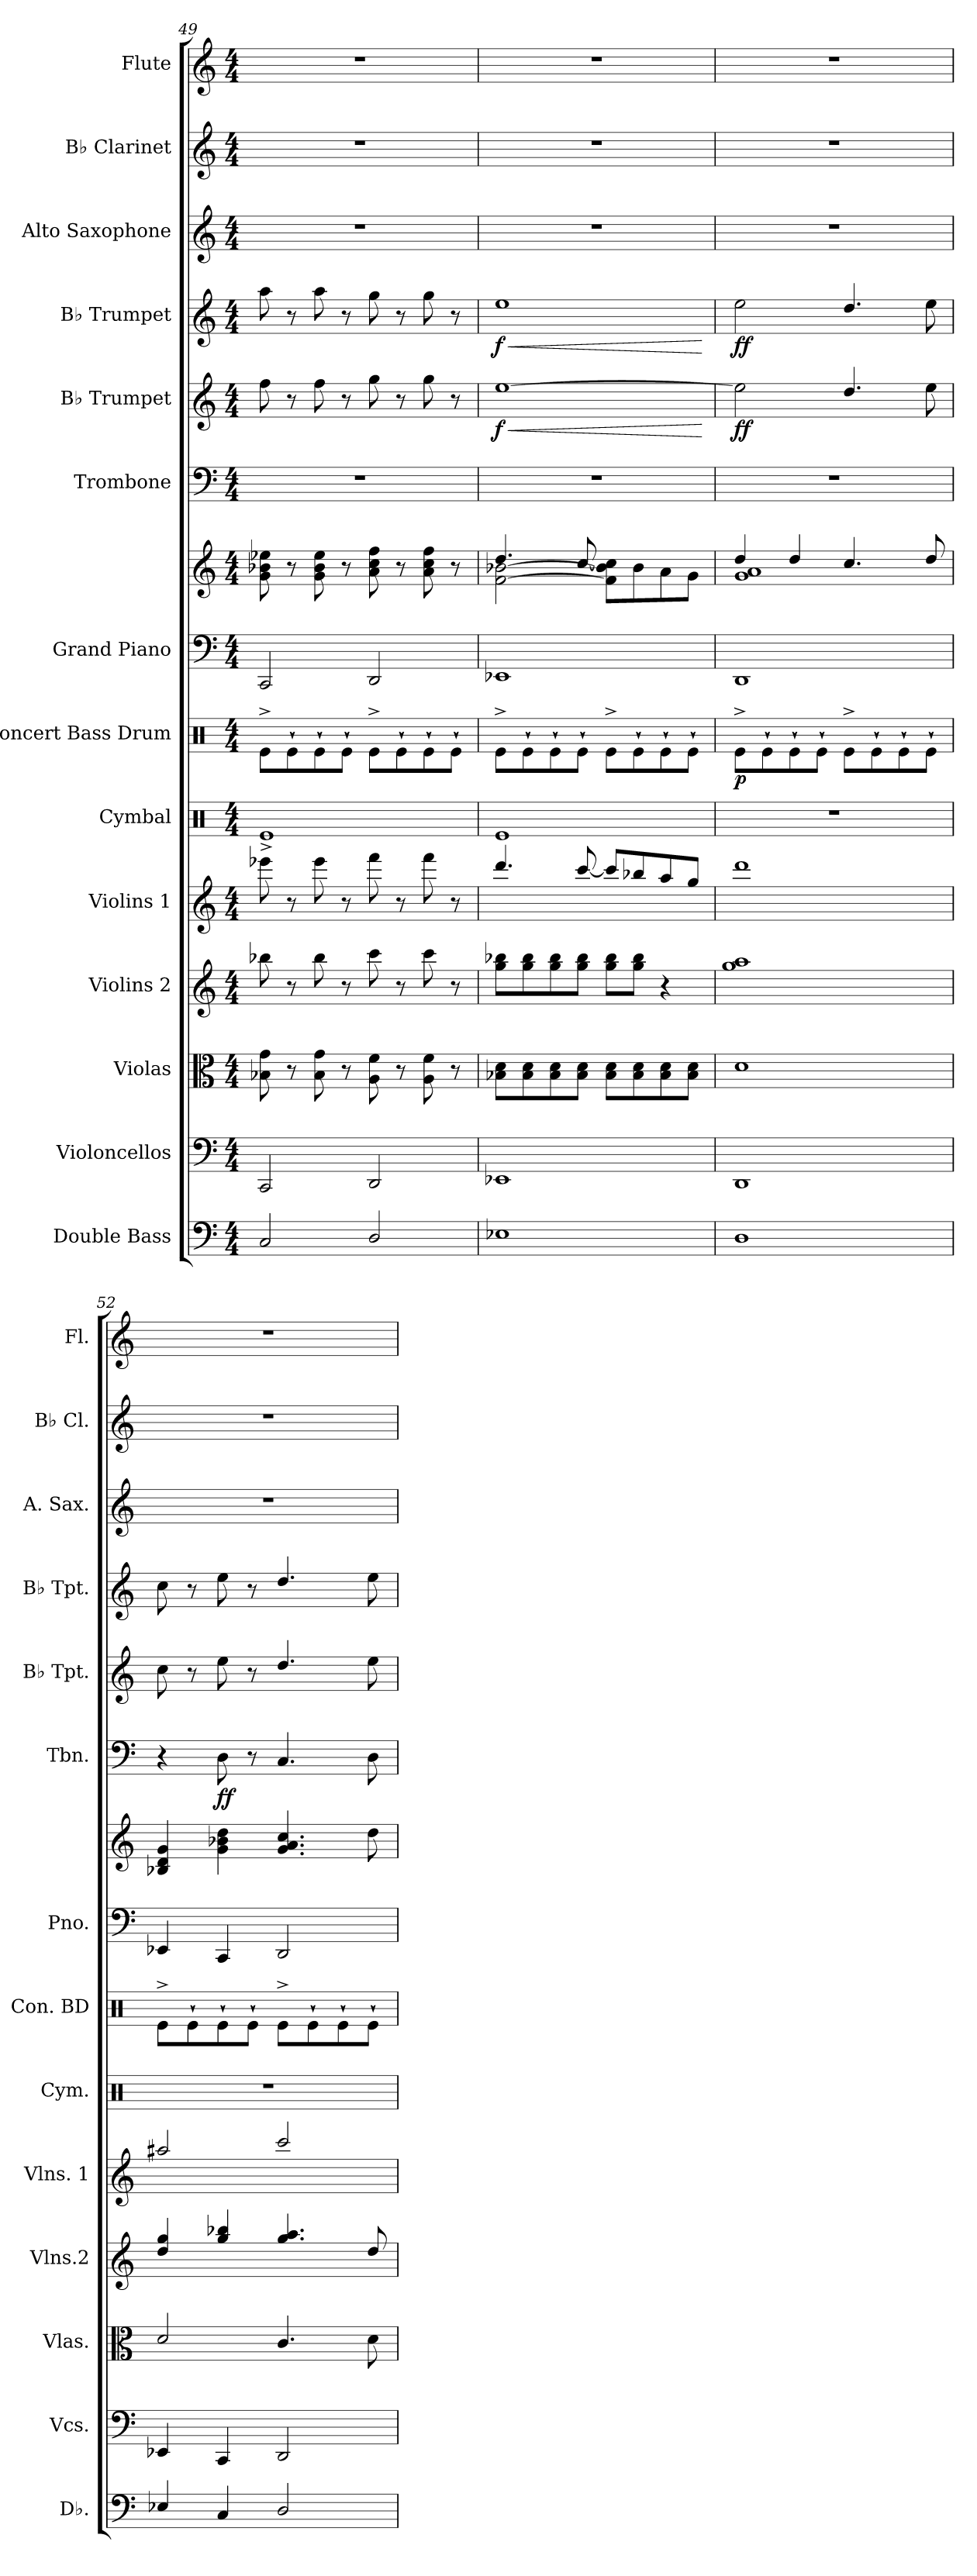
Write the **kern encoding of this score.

**kern	**kern	**kern	**kern	**kern	**kern	**kern	**dynam	**kern	**kern	**kern	**dynam	**kern	**dynam	**kern	**dynam	**kern	**kern	**kern
*part14	*part13	*part12	*part11	*part10	*part9	*part8	*part8	*part7	*part7	*part6	*part6	*part5	*part5	*part4	*part4	*part3	*part2	*part1
*staff15	*staff14	*staff13	*staff12	*staff11	*staff10	*staff9	*staff9	*staff8	*staff7	*staff6	*staff6	*staff5	*staff5	*staff4	*staff4	*staff3	*staff2	*staff1
*I"Double Bass	*I"Violoncellos	*I"Violas	*I"Violins 2	*I"Violins 1	*I"Cymbal	*I"Concert Bass Drum	*	*I"Grand Piano	*	*I"Trombone	*	*I"B♭ Trumpet	*	*I"B♭ Trumpet	*	*I"Alto Saxophone	*I"B♭ Clarinet	*I"Flute
*I'Db.	*I'Vcs.	*I'Vlas.	*I'Vlns.2	*I'Vlns. 1	*I'Cym.	*I'Con. BD	*	*I'Pno.	*	*I'Tbn.	*	*I'B♭ Tpt.	*	*I'B♭ Tpt.	*	*I'A. Sax.	*I'B♭ Cl.	*I'Fl.
*clefF4	*clefF4	*clefC3	*clefG2	*clefG2	*clefX	*clefX	*	*clefF4	*clefG2	*clefF4	*	*clefG2	*	*clefG2	*	*clefG2	*clefG2	*clefG2
*ITrd7c12	*	*	*	*	*	*	*	*	*	*	*	*ITrd1c2	*	*ITrd1c2	*	*ITrd5c9	*ITrd1c2	*
*k[]	*k[]	*k[]	*k[]	*k[]	*k[]	*k[]	*	*k[]	*k[]	*k[]	*	*k[b-e-]	*	*k[b-e-]	*	*k[b-e-a-]	*k[b-e-]	*k[]
*M4/4	*M4/4	*M4/4	*M4/4	*M4/4	*M4/4	*M4/4	*	*M4/4	*M4/4	*M4/4	*	*M4/4	*	*M4/4	*	*M4/4	*M4/4	*M4/4
=49	=49	=49	=49	=49	=49	=49	=49	=49	=49	=49	=49	=49	=49	=49	=49	=49	=49	=49
2CC/	2CC/	8B-X\ 8g\	8bb-X\	8eee-X\	1Re^	8Re^\L	.	2CC/	8g\ 8b-X\ 8ee-X\	1r	.	8ee-\	.	8gg\	.	1r	1r	1r
.	.	8r	8r	8r	.	8Re`\	.	.	8r	.	.	8r	.	8r	.	.	.	.
.	.	8B-\ 8g\	8bb-\	8eee-\	.	8Re`\	.	.	8g\ 8b-\ 8ee-\	.	.	8ee-\	.	8gg\	.	.	.	.
.	.	8r	8r	8r	.	8Re`\J	.	.	8r	.	.	8r	.	8r	.	.	.	.
2DD/	2DD/	8A\ 8f\	8ccc\	8fff\	.	8Re^\L	.	2DD/	8a\ 8cc\ 8ff\	.	.	8ff\	.	8ff\	.	.	.	.
.	.	8r	8r	8r	.	8Re`\	.	.	8r	.	.	8r	.	8r	.	.	.	.
.	.	8A\ 8f\	8ccc\	8fff\	.	8Re`\	.	.	8a\ 8cc\ 8ff\	.	.	8ff\	.	8ff\	.	.	.	.
.	.	8r	8r	8r	.	8Re`\J	.	.	8r	.	.	8r	.	8r	.	.	.	.
!!LO:PB:g=z
=50	=50	=50	=50	=50	=50	=50	=50	=50	=50	=50	=50	=50	=50	=50	=50	=50	=50	=50
*	*	*	*	*	*	*	*	*	*^	*	*	*	*	*	*	*	*	*
!	!	!	!	!	!	!	!	!	!	!	!	!	!	!LO:HP:b	!	!LO:HP:b	!	!	!
!	!	!	!	!	!	!	!	!	!	!	!	!	!	!LO:DY:n=1:b	!	!LO:DY:n=1:b	!	!	!
1EE-X	1EE-X	8B-X\ 8d\L	8gg\ 8bb-X\L	4.ddd/	1Re	8Re^\L	.	1EE-X	[2f\ [2b-X\	4.dd/	1r	.	[1dd	< f	1dd	< f	1r	1r	1r
.	.	8B-\ 8d\	8gg\ 8bb-\	.	.	8Re`\	.	.	.	.	.	.	.	.	.	.	.	.	.
.	.	8B-\ 8d\	8gg\ 8bb-\	.	.	8Re`\	.	.	.	.	.	.	.	.	.	.	.	.	.
.	.	8B-\ 8d\J	8gg\ 8bb-\J	[8ccc/	.	8Re`\J	.	.	.	[8cc/	.	.	.	.	.	.	.	.	.
.	.	8B-\ 8d\L	8gg\ 8bb-\L	8ccc/L]	.	8Re^\L	.	.	8f\] 8b-\] 8cc\]L	2ryy	.	.	.	.	.	.	.	.	.
.	.	8B-\ 8d\	8gg\ 8bb-\J	8bb-X/	.	8Re`\	.	.	8b-\	.	.	.	.	.	.	.	.	.	.
.	.	8B-\ 8d\	4r	8aa/	.	8Re`\	.	.	8a\	.	.	.	.	.	.	.	.	.	.
.	.	8B-\ 8d\J	.	8gg/J	.	8Re`\J	.	.	8g\J	.	.	.	.	.	.	.	.	.	.
*	*	*	*	*	*	*	*	*	*v	*v	*	*	*	*	*	*	*	*	*
.	.	.	.	.	.	.	.	.	.	.	.	.	[	.	[	.	.	.
=51	=51	=51	=51	=51	=51	=51	=51	=51	=51	=51	=51	=51	=51	=51	=51	=51	=51	=51
*	*	*	*	*	*	*	*	*	*^	*	*	*	*	*	*	*	*	*
!	!	!	!	!	!	!	!LO:DY:b	!	!	!	!	!	!	!LO:DY:b	!	!LO:DY:b	!	!	!
1DD	1DD	1d	1gg 1aa	1ddd	1r	8Re^\L	p	1DD	1g 1a	4dd/	1r	.	2dd\]	ff	2dd\	ff	1r	1r	1r
.	.	.	.	.	.	8Re`\	.	.	.	.	.	.	.	.	.	.	.	.	.
.	.	.	.	.	.	8Re`\	.	.	.	4dd/	.	.	.	.	.	.	.	.	.
.	.	.	.	.	.	8Re`\J	.	.	.	.	.	.	.	.	.	.	.	.	.
.	.	.	.	.	.	8Re^\L	.	.	.	4.cc/	.	.	4.cc/	.	4.cc/	.	.	.	.
.	.	.	.	.	.	8Re`\	.	.	.	.	.	.	.	.	.	.	.	.	.
.	.	.	.	.	.	8Re`\	.	.	.	.	.	.	.	.	.	.	.	.	.
.	.	.	.	.	.	8Re`\J	.	.	.	8dd/	.	.	8dd\	.	8dd\	.	.	.	.
*	*	*	*	*	*	*	*	*	*v	*v	*	*	*	*	*	*	*	*	*
=52	=52	=52	=52	=52	=52	=52	=52	=52	=52	=52	=52	=52	=52	=52	=52	=52	=52	=52
4EE-X/	4EE-X/	2d/	4dd/ 4gg/	2aa#X/	1r	8Re^\L	.	4EE-X/	4B-X/ 4d/ 4g/	4r	.	8b-\	.	8b-\	.	1r	1r	1r
.	.	.	.	.	.	8Re`\	.	.	.	.	.	8r	.	8r	.	.	.	.
!	!	!	!	!	!	!	!	!	!	!	!LO:DY:b	!	!	!	!	!	!	!
4CC/	4CC/	.	4gg/ 4bb-X/	.	.	8Re`\	.	4CC/	4g\ 4b-X\ 4dd\	8D\	ff	8dd\	.	8dd\	.	.	.	.
.	.	.	.	.	.	8Re`\J	.	.	.	8r	.	8r	.	8r	.	.	.	.
2DD/	2DD/	4.c/	4.gg/ 4.aa/	2ccc/	.	8Re^\L	.	2DD/	4.g/ 4.a/ 4.cc/	4.C/	.	4.cc/	.	4.cc/	.	.	.	.
.	.	.	.	.	.	8Re`\	.	.	.	.	.	.	.	.	.	.	.	.
.	.	.	.	.	.	8Re`\	.	.	.	.	.	.	.	.	.	.	.	.
.	.	8d\	8dd/	.	.	8Re`\J	.	.	8dd\	8D\	.	8dd\	.	8dd\	.	.	.	.
=	=	=	=	=	=	=	=	=	=	=	=	=	=	=	=	=	=	=
*-	*-	*-	*-	*-	*-	*-	*-	*-	*-	*-	*-	*-	*-	*-	*-	*-	*-	*-
